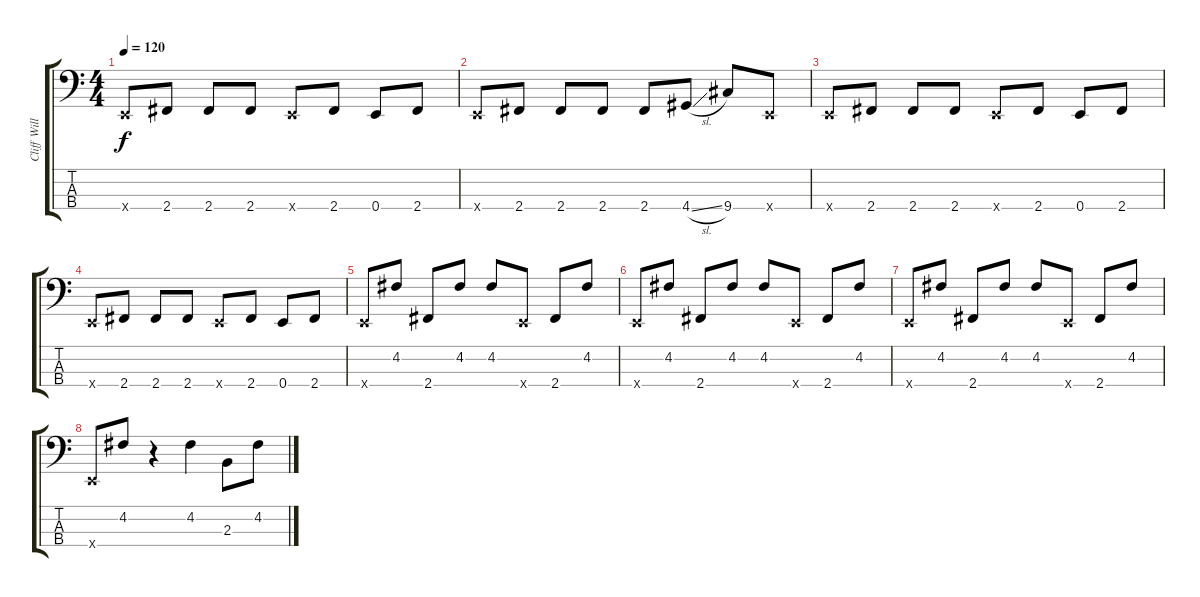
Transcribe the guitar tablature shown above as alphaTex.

\track ("Cliff Williams" "Cliff Will") {instrument electricbassfinger}
\staff {score tabs}
\tuning (G2 D2 A1 E1) {hide}
\ts (4 4)
\tempo 120
\clef f4
\ks c
0.4{x}.8{dy f} 2.4.8 2.4.8 2.4.8 0.4{x}.8 2.4.8 0.4.8 2.4.8 |
0.4{x}.8 2.4.8 2.4.8 2.4.8 2.4.8 4.4{sl}.8 9.4.8 0.4{x}.8 |
0.4{x}.8 2.4.8 2.4.8 2.4.8 0.4{x}.8 2.4.8 0.4.8 2.4.8 |
0.4{x}.8 2.4.8 2.4.8 2.4.8 0.4{x}.8 2.4.8 0.4.8 2.4.8 |
0.4{x}.8 4.2.8 2.4.8 4.2.8 4.2.8 0.4{x}.8 2.4.8 4.2.8 |
0.4{x}.8 4.2.8 2.4.8 4.2.8 4.2.8 0.4{x}.8 2.4.8 4.2.8 |
0.4{x}.8 4.2.8 2.4.8 4.2.8 4.2.8 0.4{x}.8 2.4.8 4.2.8 |
0.4{x}.8 4.2.8 r.4 4.2.4 2.3.8 4.2.8
